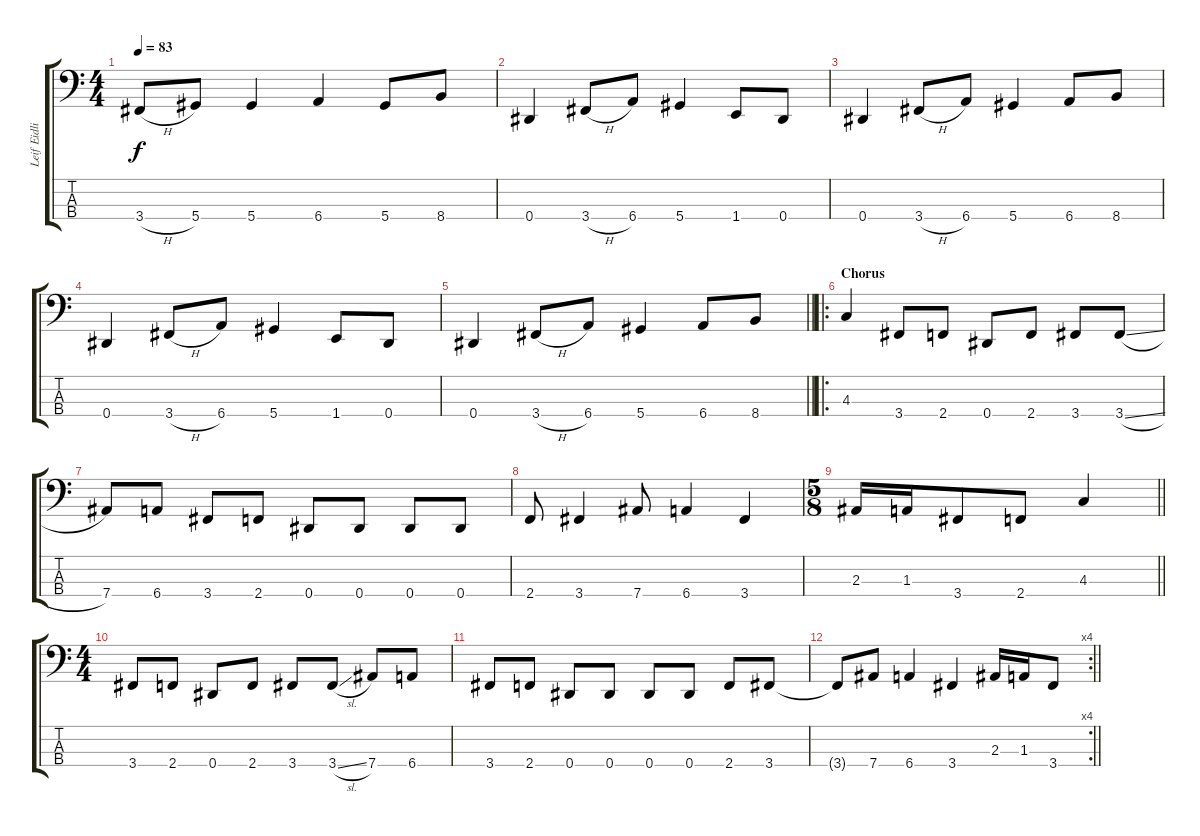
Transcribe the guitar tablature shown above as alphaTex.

\track ("Leif Eidling" "Leif Eidli") {instrument electricbassfinger}
\staff {score tabs}
\tuning (Gb2 Db2 Ab1 Eb1) {hide}
\ts (4 4)
\tempo 83
\clef f4
\ks c
3.4{h}.8{dy f} 5.4.8 5.4.4 6.4.4 5.4.8 8.4.8 |
0.4.4 3.4{h}.8 6.4.8 5.4.4 1.4.8 0.4.8 |
0.4.4 3.4{h}.8 6.4.8 5.4.4 6.4.8 8.4.8 |
0.4.4 3.4{h}.8 6.4.8 5.4.4 1.4.8 0.4.8 |
\barLineRight lightlight
0.4.4 3.4{h}.8 6.4.8 5.4.4 6.4.8 8.4.8 |
\ro
\section ("" "Chorus")
4.3.4 3.4.8 2.4.8 0.4.8 2.4.8 3.4.8 3.4{sl}.8 |
7.4.8 6.4.8 3.4.8 2.4.8 0.4.8 0.4.8 0.4.8 0.4.8 |
2.4.8 3.4.4 7.4.8 6.4.4 3.4.4 |
\ts (5 8)
\barLineRight lightlight
2.3.16 1.3.16 3.4.8 2.4.8 4.3.4 |
\ts (4 4)
3.4.8 2.4.8 0.4.8 2.4.8 3.4.8 3.4{sl}.8 7.4.8 6.4.8 |
3.4.8 2.4.8 0.4.8 0.4.8 0.4.8 0.4.8 2.4.8 3.4.8 |
\rc 4
\barLineRight lightlight
3.4{t}.8 7.4.8 6.4.4 3.4.4 2.3.16 1.3.16 3.4.8
